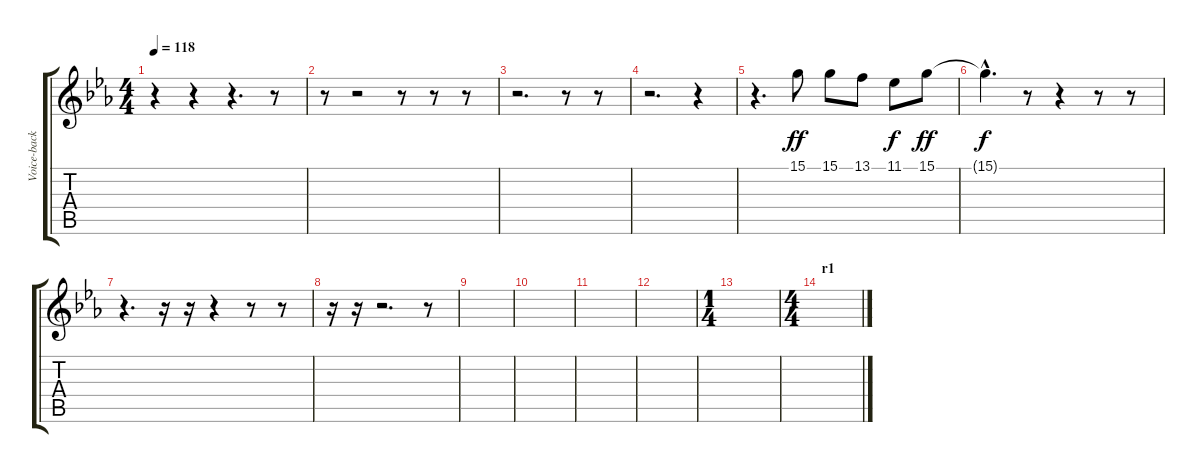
\track ("Voice-backs" "Voice-back") {instrument tenorsax}
\staff {score tabs}
\tuning (E4 B3 G3 D3 A2 E2) {hide}
\ts (4 4)
\tempo 118
\clef g2
\ks cminor
r.4{dy f} r.4 r.4{d} r.8 |
r.8 r.2 r.8 r.8 r.8 |
r.2{d} r.8 r.8 |
r.2{d} r.4 |
r.4{d} 15.1.8{dy ff} 15.1.8 13.1.8 11.1.8{dy f} 15.1.8{dy ff} |
15.1{hac t}.4{d dy f} r.8 r.4 r.8 r.8 |
r.4{d} r.16 r.16 r.4 r.8 r.8 |
r.16 r.16 r.2{d} r.8 |
|
|
|
|
\ts (1 4)
|
\ts (4 4)
\section ("" "r1")
